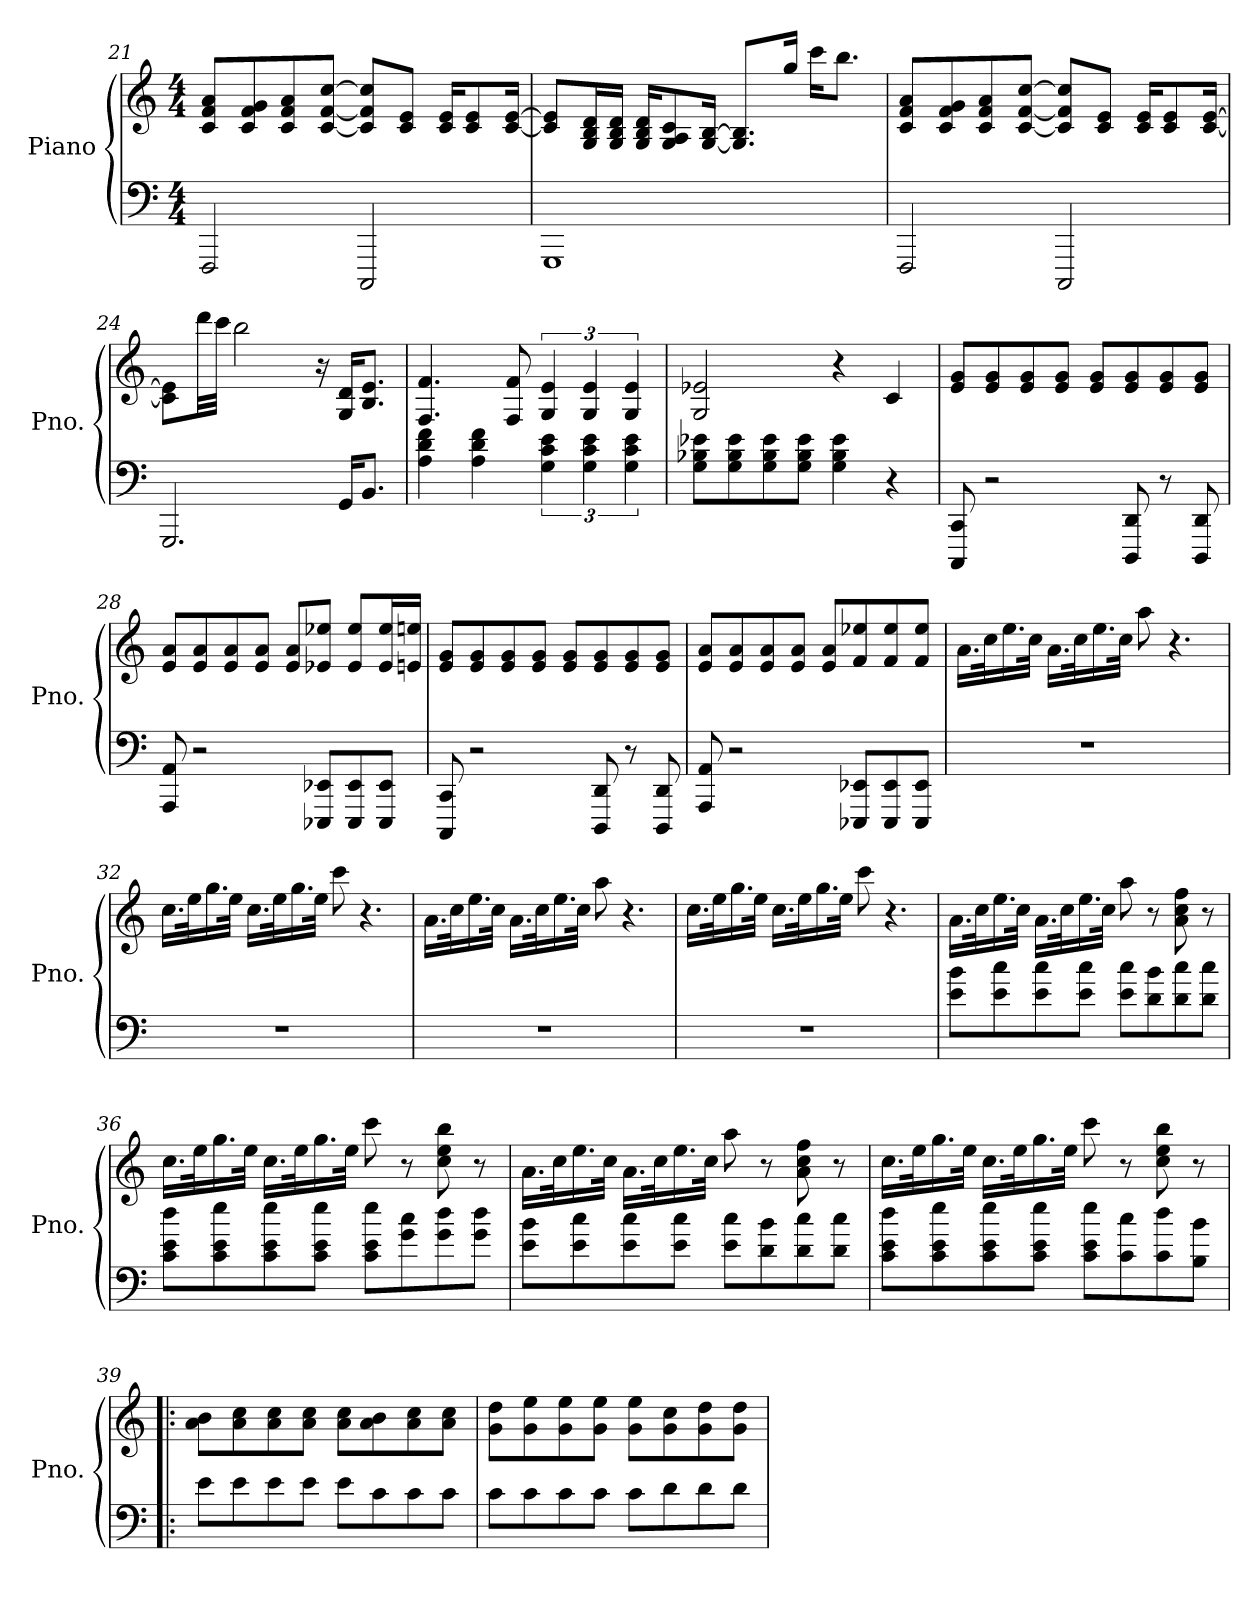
**kern	**kern
*part1	*part1
*staff2	*staff1
*I"Piano	*
*I'Pno.	*
*clefF4	*clefG2
*k[]	*k[]
*M4/4	*M4/4
=21	=21
2FFF/	8c/ 8f/ 8a/L
.	8c/ 8f/ 8g/
.	8c/ 8f/ 8a/
.	[8c/ [8f/ [8cc/J
2CCC/	8c/] 8f/] 8cc/]L
.	8c/ 8e/J
.	16c/ 16e/KL
.	8c/ 8e/
.	[16c/ [16e/Jk
=22	=22
1GGG	8c/] 8e/]L
.	16G/ 16B/ 16d/L
.	16G/ 16B/ 16d/JJ
.	16G/ 16B/ 16d/KL
.	8G/ 8A/ 8c/
.	[16G/ [16B/Jk
.	8.G/] 8.B/]L
.	16gg/Jk
.	16ccc\KL
.	8.bb\J
=23	=23
2FFF/	8c/ 8f/ 8a/L
.	8c/ 8f/ 8g/
.	8c/ 8f/ 8a/
.	[8c/ [8f/ [8cc/J
2CCC/	8c/] 8f/] 8cc/]L
.	8c/ 8e/J
.	16c/ 16e/KL
.	8c/ 8e/
.	[16c/ [16e/Jk
!!LO:PB:g=z
=24	=24
2.GGG/	8c\] 8e\]L
.	32ddd\LL
.	32ccc\JJJ
.	2bb\
.	16r
16GG/KL	16G/ 16d/KL
8.BB/J	8.B/ 8.e/J
=25	=25
4A\ 4d\ 4f\	4.F/ 4.f/
4A\ 4d\ 4f\	.
.	8F/ 8f/
6G\ 6c\ 6e\	6G/ 6e/
6G\ 6c\ 6e\	6G/ 6e/
6G\ 6c\ 6e\	6G/ 6e/
=26	=26
8G\ 8B-X\ 8e-X\L	2G/ 2e-X/
8G\ 8B-\ 8e-\	.
8G\ 8B-\ 8e-\	.
8G\ 8B-\ 8e-\J	.
4G\ 4B-\ 4e-\	4r
4r	4c/
=27	=27
8CCC/ 8CC/	8e/ 8g/L
2r	8e/ 8g/
.	8e/ 8g/
.	8e/ 8g/J
.	8e/ 8g/L
8DDD/ 8DD/	8e/ 8g/
8r	8e/ 8g/
8DDD/ 8DD/	8e/ 8g/J
=28	=28
8AAA/ 8AA/	8e/ 8a/L
2r	8e/ 8a/
.	8e/ 8a/
.	8e/ 8a/J
.	8e/ 8a/L
8EEE-X/ 8EE-X/L	8e-X/ 8ee-X/J
8EEE-/ 8EE-/	8e-/ 8ee-/L
8EEE-/ 8EE-/J	16e-/ 16ee-/L
.	16en/ 16een/JJ
!!LO:LB:g=z
=29	=29
8CCC/ 8CC/	8e/ 8g/L
2r	8e/ 8g/
.	8e/ 8g/
.	8e/ 8g/J
.	8e/ 8g/L
8DDD/ 8DD/	8e/ 8g/
8r	8e/ 8g/
8DDD/ 8DD/	8e/ 8g/J
=30	=30
8AAA/ 8AA/	8e/ 8a/L
2r	8e/ 8a/
.	8e/ 8a/
.	8e/ 8a/J
.	8e/ 8a/L
8EEE-X/ 8EE-X/L	8f/ 8ee-X/
8EEE-/ 8EE-/	8f/ 8ee-/
8EEE-/ 8EE-/J	8f/ 8ee-/J
=31	=31
1r	16.a\LL
.	32cc\K
.	16.ee\
.	32cc\JJk
.	16.a\LL
.	32cc\K
.	16.ee\
.	32cc\JJk
.	8aa\
.	4.r
=32	=32
1r	16.cc\LL
.	32ee\K
.	16.gg\
.	32ee\JJk
.	16.cc\LL
.	32ee\K
.	16.gg\
.	32ee\JJk
.	8ccc\
.	4.r
!!LO:LB:g=z
=33	=33
1r	16.a\LL
.	32cc\K
.	16.ee\
.	32cc\JJk
.	16.a\LL
.	32cc\K
.	16.ee\
.	32cc\JJk
.	8aa\
.	4.r
=34	=34
1r	16.cc\LL
.	32ee\K
.	16.gg\
.	32ee\JJk
.	16.cc\LL
.	32ee\K
.	16.gg\
.	32ee\JJk
.	8ccc\
.	4.r
=35	=35
8e\ 8b\L	16.a\LL
.	32cc\K
8e\ 8cc\	16.ee\
.	32cc\JJk
8e\ 8cc\	16.a\LL
.	32cc\K
8e\ 8cc\J	16.ee\
.	32cc\JJk
8e\ 8cc\L	8aa\
8d\ 8b\	8r
8d\ 8cc\	8a\ 8cc\ 8ff\
8d\ 8cc\J	8r
=36	=36
8c\ 8e\ 8dd\L	16.cc\LL
.	32ee\K
8c\ 8e\ 8ee\	16.gg\
.	32ee\JJk
8c\ 8e\ 8ee\	16.cc\LL
.	32ee\K
8c\ 8e\ 8ee\J	16.gg\
.	32ee\JJk
8c\ 8e\ 8ee\L	8ccc\
8g\ 8cc\	8r
8g\ 8dd\	8cc\ 8ee\ 8bb\
8g\ 8dd\J	8r
!!LO:LB:g=z
=37	=37
8e\ 8b\L	16.a\LL
.	32cc\K
8e\ 8cc\	16.ee\
.	32cc\JJk
8e\ 8cc\	16.a\LL
.	32cc\K
8e\ 8cc\J	16.ee\
.	32cc\JJk
8e\ 8cc\L	8aa\
8d\ 8b\	8r
8d\ 8cc\	8a\ 8cc\ 8ff\
8d\ 8cc\J	8r
=38	=38
8c\ 8e\ 8dd\L	16.cc\LL
.	32ee\K
8c\ 8e\ 8ee\	16.gg\
.	32ee\JJk
8c\ 8e\ 8ee\	16.cc\LL
.	32ee\K
8c\ 8e\ 8ee\J	16.gg\
.	32ee\JJk
8c\ 8e\ 8ee\L	8ccc\
8c\ 8cc\	8r
8c\ 8dd\	8cc\ 8ee\ 8bb\
8B\ 8b\J	8r
=39!|:	=39!|:
8e\L	8a\ 8b\L
8e\	8a\ 8cc\
8e\	8a\ 8cc\
8e\J	8a\ 8cc\J
8e\L	8a\ 8cc\L
8c\	8a\ 8b\
8c\	8a\ 8cc\
8c\J	8a\ 8cc\J
=40	=40
8c\L	8g\ 8dd\L
8c\	8g\ 8ee\
8c\	8g\ 8ee\
8c\J	8g\ 8ee\J
8c\L	8g\ 8ee\L
8d\	8g\ 8cc\
8d\	8g\ 8dd\
8d\J	8g\ 8dd\J
=	=
*-	*-
